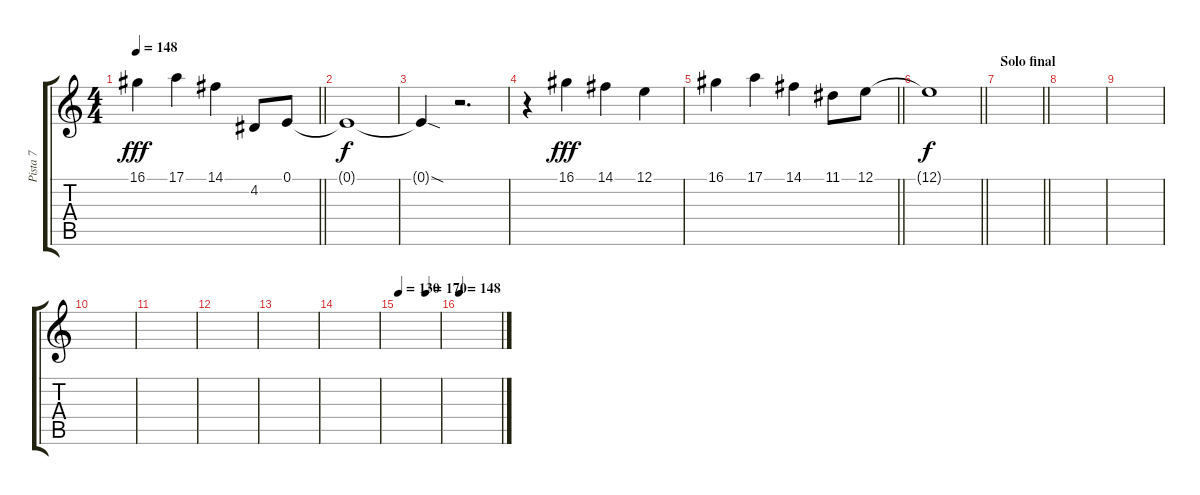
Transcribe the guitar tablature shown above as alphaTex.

\track ("Pista 7" "Pista 7") {instrument churchorgan}
\staff {score tabs}
\tuning (E4 B3 G3 D3 A2 E2) {hide}
\ts (4 4)
\tempo 148
\clef g2
\barLineRight lightlight
\ks c
16.1.4{dy fff} 17.1.4 14.1.4 4.2.8 0.1.8 |
0.1{t}.1{dy f} |
0.1{sod t}.4 r.2{d} |
r.4 16.1.4{dy fff} 14.1.4 12.1.4 |
\barLineRight lightlight
16.1.4 17.1.4 14.1.4 11.1.8 12.1.8 |
\barLineRight lightlight
12.1{t}.1{dy f} |
\section ("" "Solo final")
\barLineRight lightlight
|
|
|
|
|
|
|
|
\tempo 130
\tempo (170 0.6666666666666666)
|
\tempo 148
